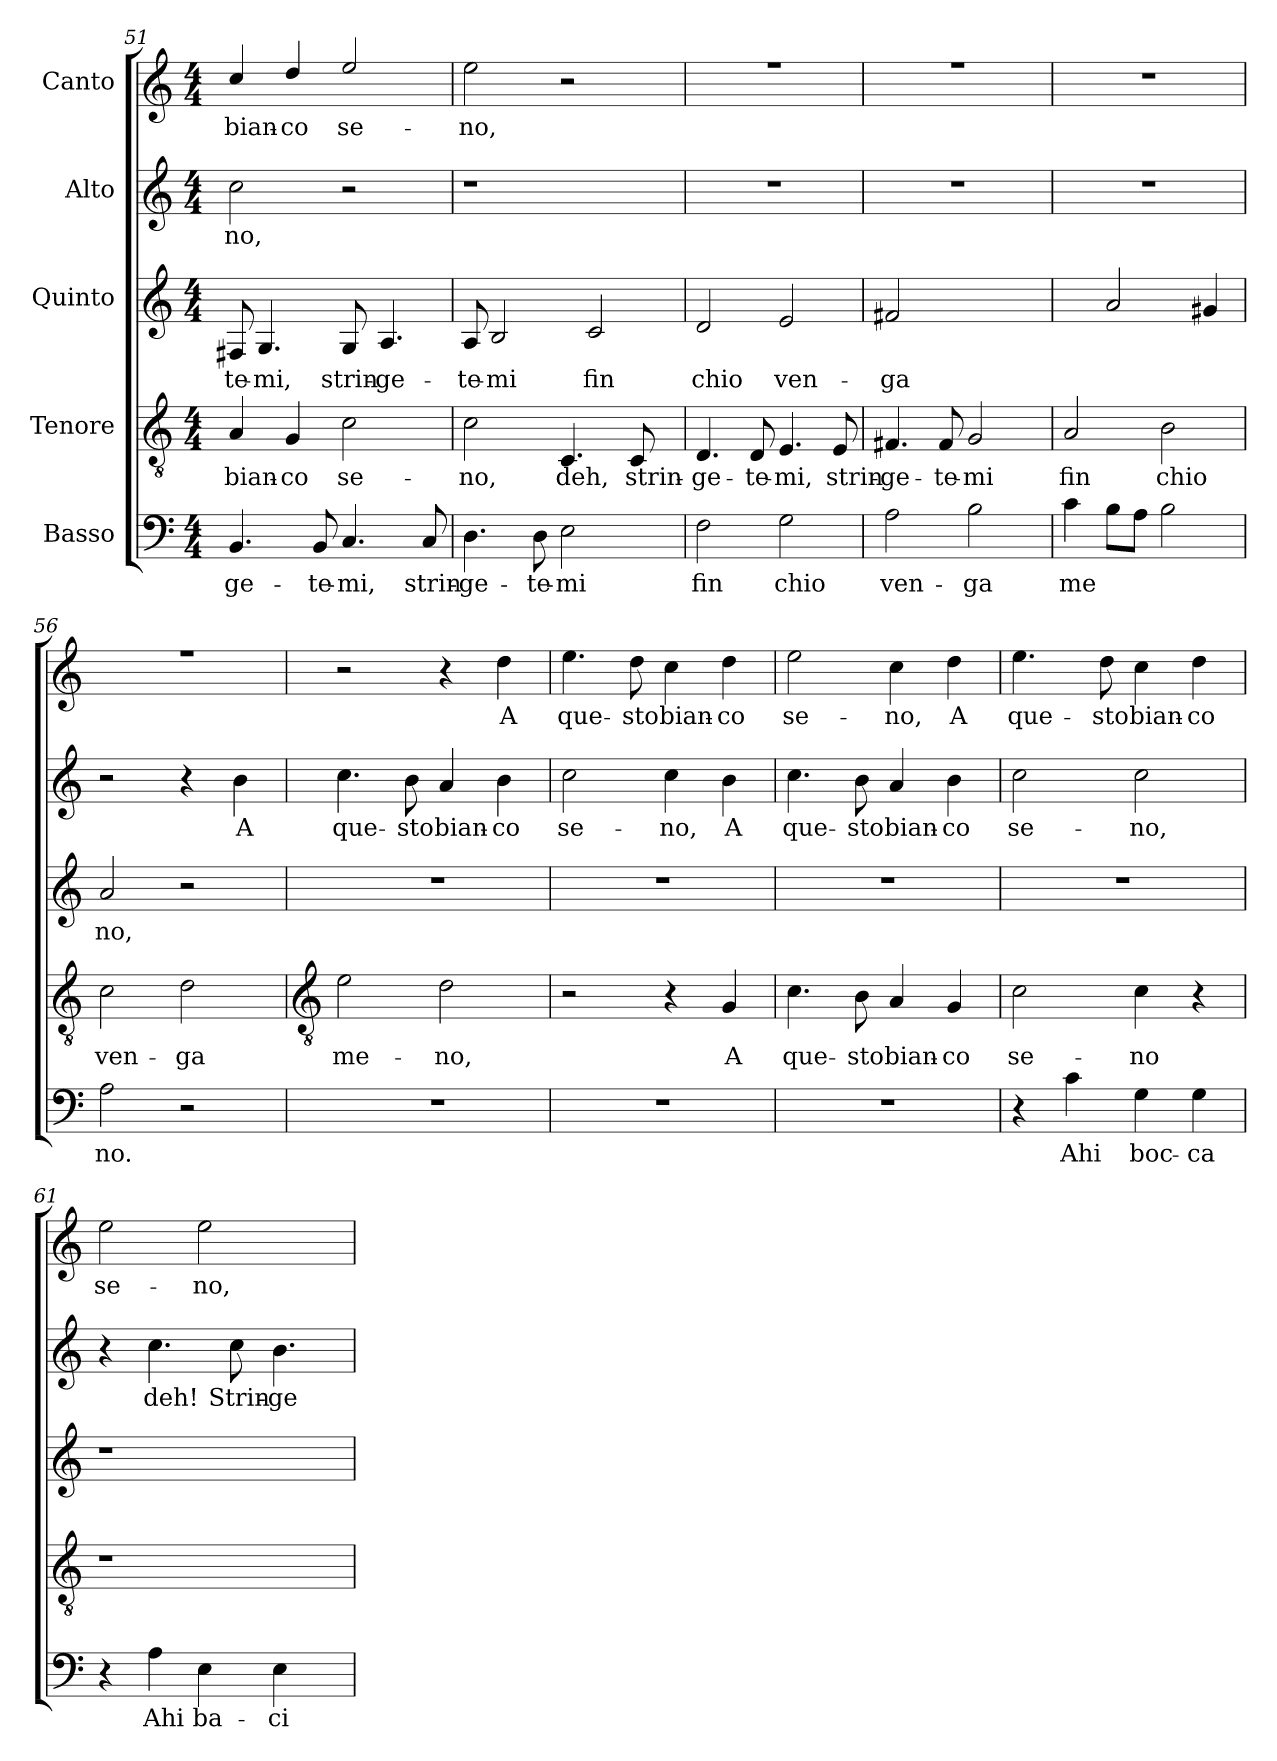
**kern	**text	**kern	**text	**kern	**text	**kern	**text	**kern	**text
*part5	*part5	*part4	*part4	*part3	*part3	*part2	*part2	*part1	*part1
*staff5	*staff5	*staff4	*staff4	*staff3	*staff3	*staff2	*staff2	*staff1	*staff1
*I"Basso	*	*I"Tenore	*	*I"Quinto	*	*I"Alto	*	*I"Canto	*
*clefF4	*	*clefGv2	*	*clefG2	*	*clefG2	*	*clefG2	*
*k[]	*	*k[]	*	*k[]	*	*k[]	*	*k[]	*
*C:	*	*C:	*	*C:	*	*C:	*	*C:	*
*M4/4	*	*M4/4	*	*M4/4	*	*M4/4	*	*M4/4	*
=51	=51	=51	=51	=51	=51	=51	=51	=51	=51
!	!LO:LY:b	!	!LO:LY:b	!	!LO:LY:b	!	!LO:LY:b	!	!LO:LY:b
*	*	*	*	*	*	*	*	*^	*
4.BB	-ge-	4A	bian-	8F#	-te-	2cc	-no,	4cc	1ryy	bian-
!	!	!	!	!	!LO:LY:b	!	!	!	!	!
.	.	.	.	4.G	-mi,	.	.	.	.	.
!	!	!	!LO:LY:b	!	!	!	!	!	!	!LO:LY:b
.	.	4G	-co	.	.	.	.	4dd	.	-co
!	!LO:LY:b	!	!	!	!	!	!	!	!	!
8BB	-te-	.	.	.	.	.	.	.	.	.
!	!LO:LY:b	!	!LO:LY:b	!	!LO:LY:b	!	!	!	!	!LO:LY:b
4.C	-mi,	2c	se-	8G	strin-	2r	.	2ee	.	se-
!	!	!	!	!	!LO:LY:b	!	!	!	!	!
.	.	.	.	4.A	-ge-	.	.	.	.	.
!	!LO:LY:b	!	!	!	!	!	!	!	!	!
8C	strin-	.	.	.	.	.	.	.	.	.
=52	=52	=52	=52	=52	=52	=52	=52	=52	=52	=52
!	!LO:LY:b	!	!LO:LY:b	!	!LO:LY:b	!	!	!	!	!LO:LY:b
4.D	-ge-	2c	-no,	8A	-te-	1r	.	2ee	1ryy	-no,
!	!	!	!	!	!LO:LY:b	!	!	!	!	!
.	.	.	.	2B	-mi	.	.	.	.	.
!	!LO:LY:b	!	!	!	!	!	!	!	!	!
8D	-te-	.	.	.	.	.	.	.	.	.
!	!LO:LY:b	!	!LO:LY:b	!	!	!	!	!	!	!
2E	-mi	4.C	deh,	.	.	.	.	2r	.	.
!	!	!	!	!	!LO:LY:b	!	!	!	!	!
.	.	.	.	2c	fin	.	.	.	.	.
!	!	!	!LO:LY:b	!	!	!	!	!	!	!
.	.	8C	strin-	.	.	.	.	.	.	.
8ryy	.	8ryy	.	.	.	8ryy	.	8ryy	8ryy	.
=53	=53	=53	=53	=53	=53	=53	=53	=53	=53	=53
!	!LO:LY:b	!	!LO:LY:b	!	!LO:LY:b	!	!	!	!	!
2F	fin	4.D	-ge-	2d	chio	1r	.	1r	1ryy	.
!	!	!	!LO:LY:b	!	!	!	!	!	!	!
.	.	8D	-te-	.	.	.	.	.	.	.
!	!LO:LY:b	!	!LO:LY:b	!	!LO:LY:b	!	!	!	!	!
2G	chio	4.E	-mi,	2e	ven-	.	.	.	.	.
!	!	!	!LO:LY:b	!	!	!	!	!	!	!
.	.	8E	strin-	.	.	.	.	.	.	.
=54	=54	=54	=54	=54	=54	=54	=54	=54	=54	=54
!	!LO:LY:b	!	!LO:LY:b	!	!LO:LY:b	!	!	!	!	!
2A	ven-	4.F#X	-ge-	2f#X	-ga	1r	.	1r	1ryy	.
!	!	!	!LO:LY:b	!	!	!	!	!	!	!
.	.	8F#	-te-	.	.	.	.	.	.	.
!	!LO:LY:b	!	!LO:LY:b	!	!LO:LY:b	!	!	!	!	!
2B	-ga	2G	-mi	[4gyy	me-	.	.	.	.	.
.	.	.	.	4ryy	.	.	.	.	.	.
!!LO:LB:g=z	!!
=55	=55	=55	=55	=55	=55	=55	=55	=55	=55	=55
!	!LO:LY:b	!	!LO:LY:b	!	!	!	!	!	!	!
4c	me	2A	fin	4gyy]	.	1r	.	1r	2ryy	.
8BL	.	.	.	2a	.	.	.	.	.	.
8AJ	.	.	.	.	.	.	.	.	.	.
!	!	!	!LO:LY:b	!	!	!	!	!	!	!
2B	.	2B	chio	.	.	.	.	.	4ryy	.
.	.	.	.	4g#X	.	.	.	.	4ryy	.
!!LO:LB:g=z	!!
=56	=56	=56	=56	=56	=56	=56	=56	=56	=56	=56
!	!LO:LY:b	!	!LO:LY:b	!	!LO:LY:b	!	!	!	!	!
2A	no.	2c	ven-	2a	-no,	2r	.	1r	1ryy	.
!	!	!	!LO:LY:b	!	!	!	!	!	!	!
2r	.	2d	-ga	2r	.	4r	.	.	.	.
!	!	!	!	!	!	!	!LO:LY:b	!	!	!
.	.	.	.	.	.	4b	A	.	.	.
*	*	*	*	*	*	*	*	*v	*v	*
!!LO:LB:g=z
=57	=57	=57	=57	=57	=57	=57	=57	=57	=57
*	*	*clefGv2	*	*	*	*	*	*	*
!	!	!	!LO:LY:b	!	!	!	!LO:LY:b	!	!
1r	.	2e	me-	1r	.	4.cc	que-	2r	.
!	!	!	!	!	!	!	!LO:LY:b	!	!
.	.	.	.	.	.	8b	-sto	.	.
!	!	!	!LO:LY:b	!	!	!	!LO:LY:b	!	!
.	.	2d	-no,	.	.	4a	bian-	4r	.
!	!	!	!	!	!	!	!LO:LY:b	!	!LO:LY:b
.	.	.	.	.	.	4b	-co	4dd	A
=58	=58	=58	=58	=58	=58	=58	=58	=58	=58
!	!	!	!	!	!	!	!LO:LY:b	!	!LO:LY:b
1r	.	2r	.	1r	.	2cc	se-	4.ee	que-
!	!	!	!	!	!	!	!	!	!LO:LY:b
.	.	.	.	.	.	.	.	8dd	-sto
!	!	!	!	!	!	!	!LO:LY:b	!	!LO:LY:b
.	.	4r	.	.	.	4cc	-no,	4cc	bian-
!	!	!	!LO:LY:b	!	!	!	!LO:LY:b	!	!LO:LY:b
.	.	4G	A	.	.	4b	A	4dd	-co
=59	=59	=59	=59	=59	=59	=59	=59	=59	=59
!	!	!	!LO:LY:b	!	!	!	!LO:LY:b	!	!LO:LY:b
1r	.	4.c	que-	1r	.	4.cc	que-	2ee	se-
!	!	!	!LO:LY:b	!	!	!	!LO:LY:b	!	!
.	.	8B	-sto	.	.	8b	-sto	.	.
!	!	!	!LO:LY:b	!	!	!	!LO:LY:b	!	!LO:LY:b
.	.	4A	bian-	.	.	4a	bian-	4cc	-no,
!	!	!	!LO:LY:b	!	!	!	!LO:LY:b	!	!LO:LY:b
.	.	4G	-co	.	.	4b	-co	4dd	A
!!LO:LB:g=z
=60	=60	=60	=60	=60	=60	=60	=60	=60	=60
!	!	!	!LO:LY:b	!	!	!	!LO:LY:b	!	!LO:LY:b
4r	.	2c	se-	1r	.	2cc	se-	4.ee	que-
!	!LO:LY:b	!	!	!	!	!	!	!	!
4c	Ahi	.	.	.	.	.	.	.	.
!	!	!	!	!	!	!	!	!	!LO:LY:b
.	.	.	.	.	.	.	.	8dd	-sto
!	!LO:LY:b	!	!LO:LY:b	!	!	!	!LO:LY:b	!	!LO:LY:b
4G	boc-	4c	-no	.	.	2cc	-no,	4cc	bian-
!	!LO:LY:b	!	!	!	!	!	!	!	!LO:LY:b
4G	-ca	4r	.	.	.	.	.	4dd	-co
!!LO:LB:g=z
=61	=61	=61	=61	=61	=61	=61	=61	=61	=61
!	!	!	!	!	!	!	!	!	!LO:LY:b
4r	.	1r	.	1r	.	4r	.	2ee	se-
!	!LO:LY:b	!	!	!	!	!	!LO:LY:b	!	!
4A	Ahi	.	.	.	.	4.cc	deh!	.	.
!	!LO:LY:b	!	!	!	!	!	!	!	!LO:LY:b
4E	ba-	.	.	.	.	.	.	2ee	-no,
!	!	!	!	!	!	!	!LO:LY:b	!	!
.	.	.	.	.	.	8cc	Strin-	.	.
!	!LO:LY:b	!	!	!	!	!	!LO:LY:b	!	!
4E	-ci	.	.	.	.	4.b	-ge-	.	.
8ryy	.	8ryy	.	8ryy	.	.	.	8ryy	.
=	=	=	=	=	=	=	=	=	=
*-	*-	*-	*-	*-	*-	*-	*-	*-	*-
